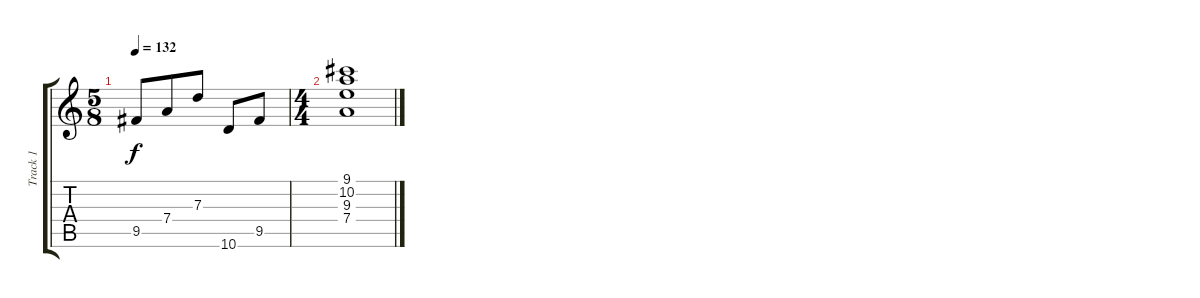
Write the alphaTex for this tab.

\track ("Track 1" "Track 1") {instrument acousticguitarnylon}
\staff {score tabs}
\tuning (E4 B3 G3 D3 A2 E2) {hide}
\ts (5 8)
\tempo 132
\clef g2
\ks c
9.5.8{dy f} 7.4.8 7.3.8 10.6.8 9.5.8 |
\ts (4 4)
(9.1 10.2 9.3 7.4).1
